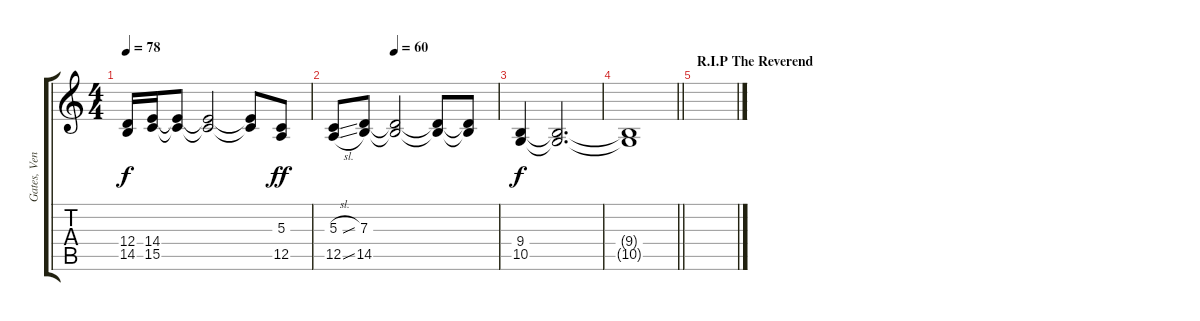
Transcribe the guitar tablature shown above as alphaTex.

\track ("Gates, Vengeance" "Gates, Ven") {instrument sopranosax}
\staff {score tabs}
\tuning (E4 B3 G3 D3 A2 E2) {hide}
\ts (4 4)
\tempo 78
\clef g2
\ks c
(12.4{t} 14.5{t}).16{dy f} (14.4 15.5).16 (14.4{t} 15.5{t}).8 (14.4{t} 15.5{t}).2 (14.4{t} 15.5{t}).8 (5.3 12.5).8{dy ff} |
\tempo (60 0.375)
(5.3{sl} 12.5{sl}).8 (7.3 14.5).8 (7.3{t} 14.5{t}).2 (7.3{t} 14.5{t}).8 (7.3{t} 14.5{t}).8 |
(9.4 10.5).4{dy f} (9.4{t} 10.5{t}).2{d volume 0} |
\barLineRight lightlight
(9.4{t} 10.5{t}).1 |
\section ("" "R.I.P The Reverend")
